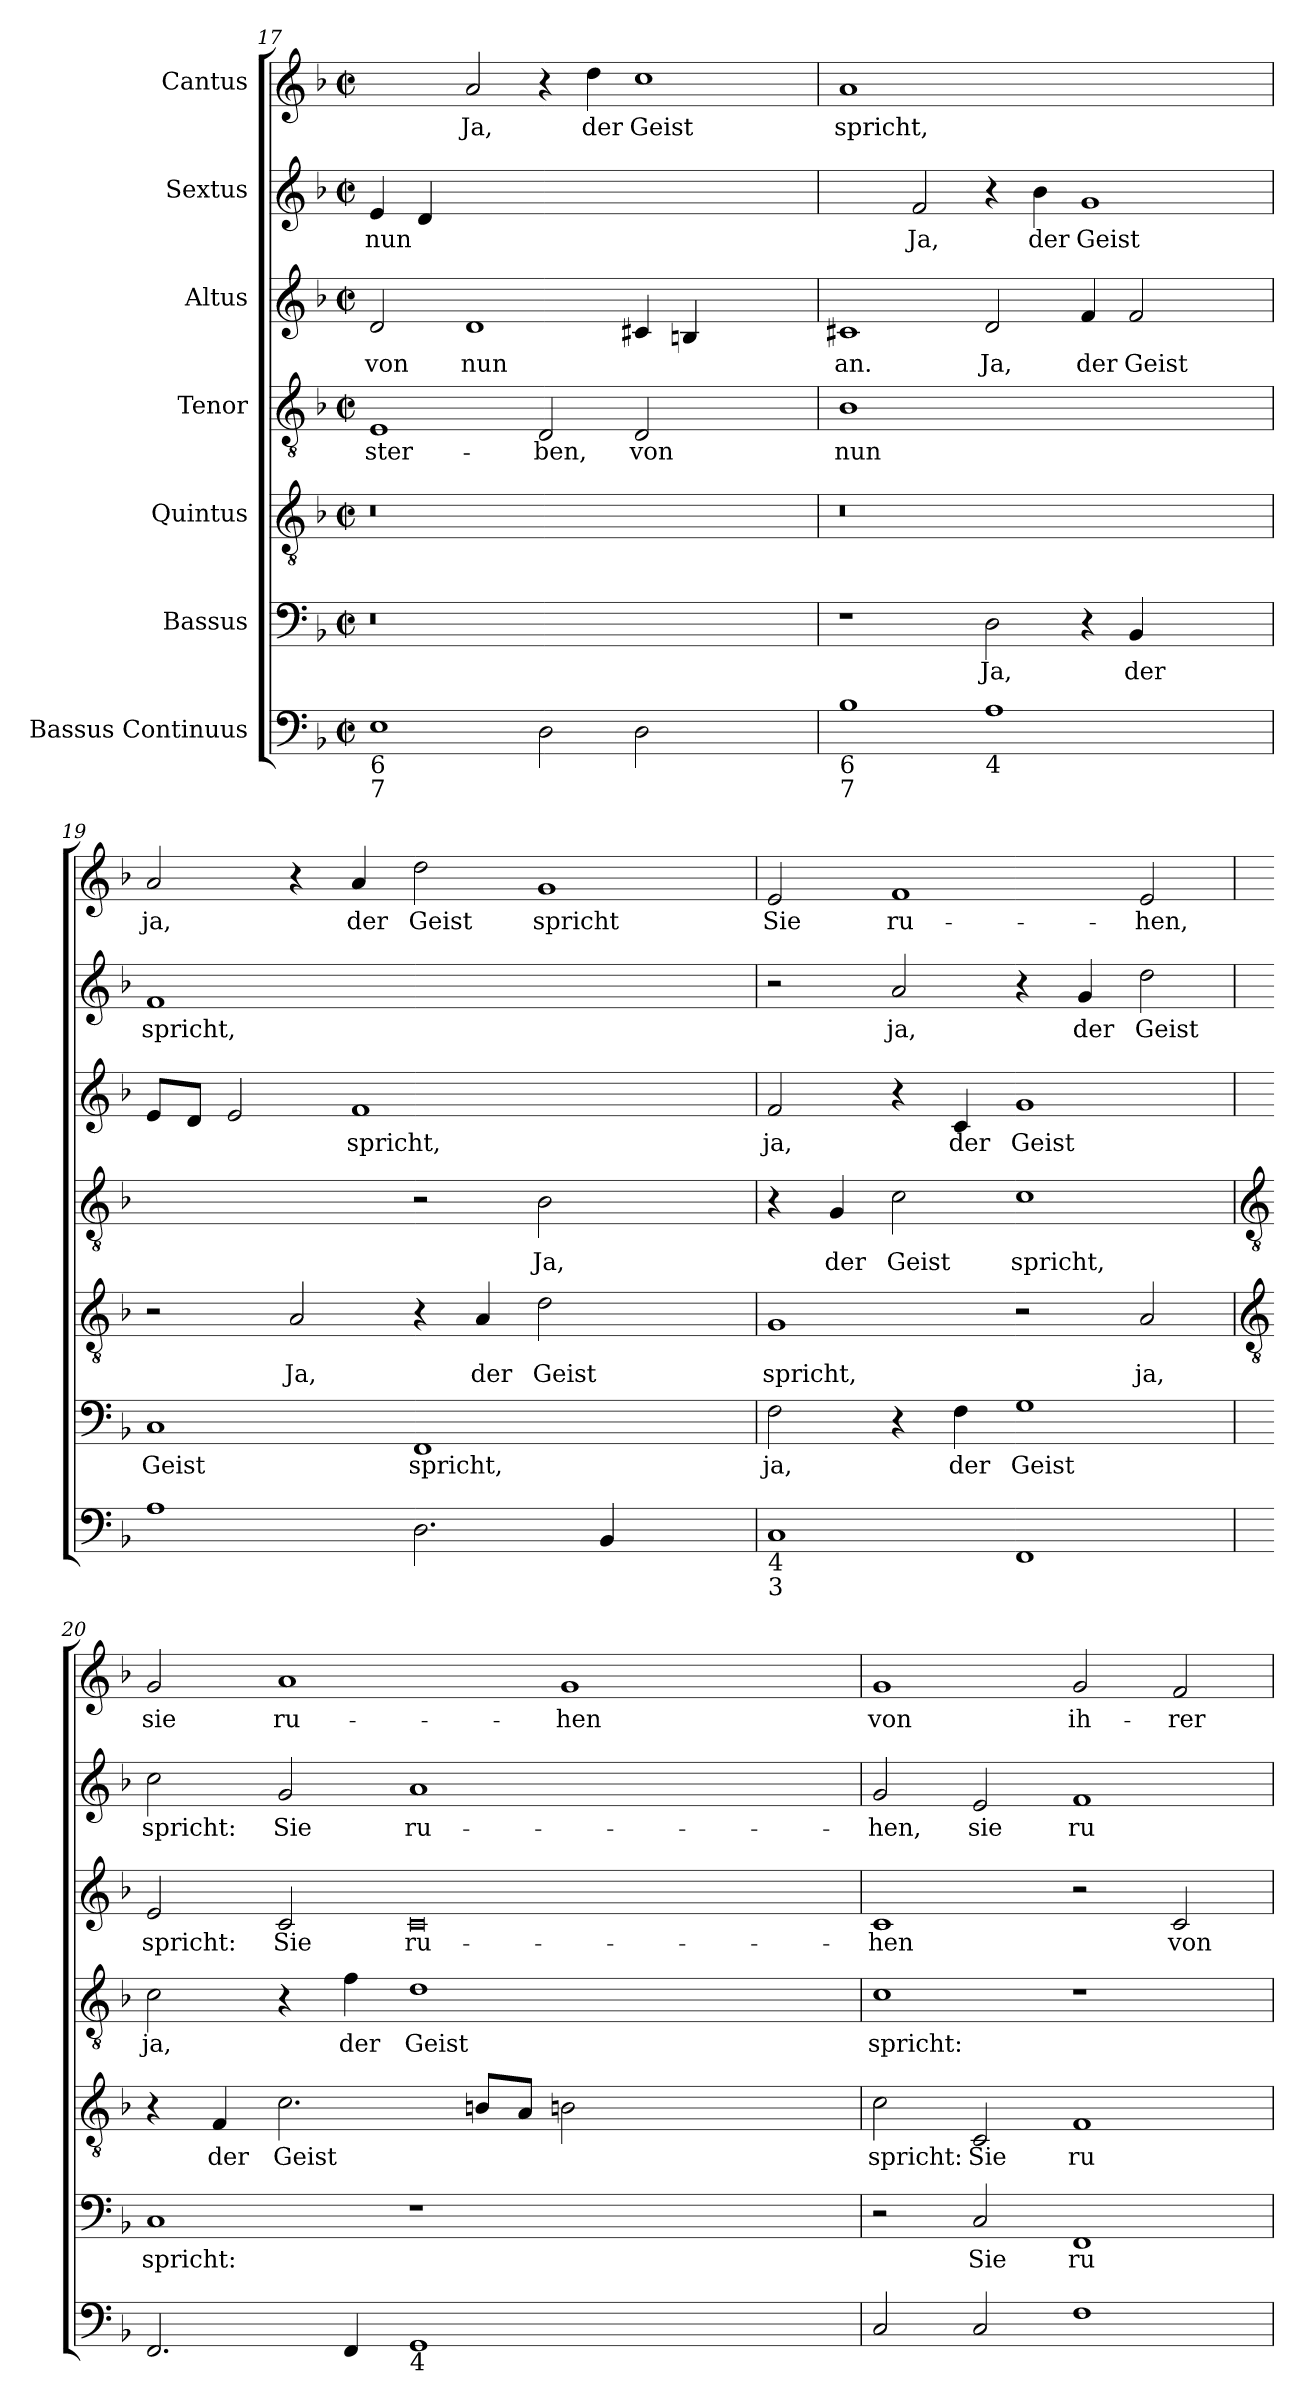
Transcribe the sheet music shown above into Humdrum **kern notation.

**kern	**kern	**text	**kern	**text	**kern	**text	**kern	**text	**kern	**text	**kern	**text
*part7	*part6	*part6	*part5	*part5	*part4	*part4	*part3	*part3	*part2	*part2	*part1	*part1
*staff7	*staff6	*staff6	*staff5	*staff5	*staff4	*staff4	*staff3	*staff3	*staff2	*staff2	*staff1	*staff1
*I"Bassus Continuus	*I"Bassus	*	*I"Quintus	*	*I"Tenor	*	*I"Altus	*	*I"Sextus	*	*I"Cantus	*
*clefF4	*clefF4	*	*clefGv2	*	*clefGv2	*	*clefG2	*	*clefG2	*	*clefG2	*
*k[b-]	*k[b-]	*	*k[b-]	*	*k[b-]	*	*k[b-]	*	*k[b-]	*	*k[b-]	*
*F:	*F:	*	*F:	*	*F:	*	*F:	*	*F:	*	*F:	*
*M4/2	*M4/2	*	*M4/2	*	*M4/2	*	*M4/2	*	*M4/2	*	*M4/2	*
*met(c|)	*met(c|)	*	*met(c|)	*	*met(c|)	*	*met(c|)	*	*met(c|)	*	*met(c|)	*
=17	=17	=17	=17	=17	=17	=17	=17	=17	=17	=17	=17	=17
!LO:TX:b:t=6	!	!	!	!	!	!	!	!	!	!	!	!
!LO:TX:b:t=7	!	!	!	!	!	!	!	!	!	!	!	!
!	!	!	!	!	!	!LO:LY:b	!	!LO:LY:b	!	!LO:LY:b	!	!
*	*	*	*	*	*	*	*	*	*	*	*^	*
1E	0r	.	0r	.	1E	ster-	2d	von	4e	nun	2ayy]	1ryy	.
.	.	.	.	.	.	.	.	.	4d	.	.	.	.
!	!	!	!	!	!	!	!	!LO:LY:b	!	!LO:LY:b	!	!	!LO:LY:b
.	.	.	.	.	.	.	1d	nun	[1eyy	an.	2a	.	Ja,
!	!	!	!	!	!	!LO:LY:b	!	!	!	!	!	!	!
2D	.	.	.	.	2D	-ben,	.	.	.	.	4r	2ryy	.
!	!	!	!	!	!	!	!	!	!	!	!	!	!LO:LY:b
.	.	.	.	.	.	.	.	.	.	.	4dd	.	der
!	!	!	!	!	!	!LO:LY:b	!	!	!	!	!	!	!LO:LY:b
2D	.	.	.	.	2D	von	4c#X	.	2eyy_	.	1cc	4ryy	Geist
.	.	.	.	.	.	.	4Bn	.	.	.	.	8ryy	.
.	.	.	.	.	.	.	.	.	.	.	.	8ryy	.
2ryy	2ryy	.	2ryy	.	2ryy	.	2ryy	.	2ryy	.	.	2ryy	.
=18	=18	=18	=18	=18	=18	=18	=18	=18	=18	=18	=18	=18	=18
!LO:TX:b:t=6	!	!	!	!	!	!	!	!	!	!	!	!	!
!LO:TX:b:t=7	!	!	!	!	!	!	!	!	!	!	!	!	!
!	!	!	!	!	!	!LO:LY:b	!	!LO:LY:b	!	!	!	!	!LO:LY:b
1B-	1r	.	0r	.	1B-	nun	1c#X	an.	2eyy]	.	1a	1.ryy	spricht,
!	!	!	!	!	!	!	!	!	!	!LO:LY:b	!	!	!
.	.	.	.	.	.	.	.	.	2f	Ja,	.	.	.
!LO:TX:b:t=4	!	!	!	!	!	!	!	!	!	!	!	!	!
!	!	!LO:LY:b	!	!	!	!LO:LY:b	!	!LO:LY:b	!	!	!	!	!
1A	2D	Ja,	.	.	[1Ayy	an.	2d	Ja,	4r	.	1.ryy	.	.
!	!	!	!	!	!	!	!	!	!	!LO:LY:b	!	!	!
.	.	.	.	.	.	.	.	.	4b-	der	.	.	.
!	!	!	!	!	!	!	!	!LO:LY:b	!	!LO:LY:b	!	!	!
.	4r	.	.	.	.	.	4f	der	1g	Geist	.	1ryy	.
!	!	!LO:LY:b	!	!	!	!	!	!LO:LY:b	!	!	!	!	!
.	4BB-	der	.	.	.	.	2f	Geist	.	.	.	.	.
2ryy	2ryy	.	2ryy	.	2ryy	.	.	.	.	.	.	.	.
.	.	.	.	.	.	.	4ryy	.	.	.	.	.	.
*	*	*	*	*	*	*	*	*	*	*	*v	*v	*
!!LO:LB:g=z
=19	=19	=19	=19	=19	=19	=19	=19	=19	=19	=19	=19	=19
!	!	!LO:LY:b	!	!	!	!	!	!	!	!LO:LY:b	!	!LO:LY:b
1A	1C	Geist	2r	.	2Ayy_	.	8eL	.	1f	spricht,	2a	ja,
.	.	.	.	.	.	.	8dJ	.	.	.	.	.
.	.	.	.	.	.	.	2e	.	.	.	.	.
!	!	!	!	!LO:LY:b	!	!	!	!	!	!	!	!
.	.	.	2A	Ja,	2Ayy]	.	.	.	.	.	4r	.
!	!	!	!	!	!	!	!	!LO:LY:b	!	!	!	!LO:LY:b
.	.	.	.	.	.	.	1f	spricht,	.	.	4a	der
!	!	!LO:LY:b	!	!	!	!	!	!	!	!	!	!LO:LY:b
2.D	1FF	spricht,	4r	.	2r	.	.	.	1.ryy	.	2dd	Geist
!	!	!	!	!LO:LY:b	!	!	!	!	!	!	!	!
.	.	.	4A	der	.	.	.	.	.	.	.	.
!	!	!	!	!LO:LY:b	!	!LO:LY:b	!	!	!	!	!	!LO:LY:b
.	.	.	2d	Geist	2B-	Ja,	.	.	.	.	1g	spricht
4BB-	.	.	.	.	.	.	2.ryy	.	.	.	.	.
2ryy	2ryy	.	2ryy	.	2ryy	.	.	.	.	.	.	.
!!LO:LB:g=z
=20A	=20A	=20A	=20A	=20A	=20A	=20A	=20A	=20A	=20A	=20A	=20A	=20A
!LO:TX:b:t=4	!	!	!	!	!	!	!	!	!	!	!	!
!LO:TX:b:t=3	!	!	!	!	!	!	!	!	!	!	!	!
!	!	!LO:LY:b	!	!LO:LY:b	!	!	!	!LO:LY:b	!	!	!	!LO:LY:b
1C	2F	ja,	1G	spricht,	4r	.	2f	ja,	2r	.	2e	Sie
!	!	!	!	!	!	!LO:LY:b	!	!	!	!	!	!
.	.	.	.	.	4G	der	.	.	.	.	.	.
!	!	!	!	!	!	!LO:LY:b	!	!	!	!LO:LY:b	!	!LO:LY:b
.	4r	.	.	.	2c	Geist	4r	.	2a	ja,	1f	ru-
!	!	!LO:LY:b	!	!	!	!	!	!LO:LY:b	!	!	!	!
.	4F	der	.	.	.	.	4c	der	.	.	.	.
!	!	!LO:LY:b	!	!	!	!LO:LY:b	!	!LO:LY:b	!	!	!	!
1FF	1G	Geist	2r	.	1c	spricht,	1g	Geist	4r	.	.	.
!	!	!	!	!	!	!	!	!	!	!LO:LY:b	!	!
.	.	.	.	.	.	.	.	.	4g	der	.	.
!	!	!	!	!LO:LY:b	!	!	!	!	!	!LO:LY:b	!	!LO:LY:b
.	.	.	2A	ja,	.	.	.	.	2dd	Geist	2e	-hen,
!!LO:LB:g=z
=20B	=20B	=20B	=20B	=20B	=20B	=20B	=20B	=20B	=20B	=20B	=20B	=20B
*	*	*	*clefGv2	*	*clefGv2	*	*	*	*	*	*	*
!	!	!LO:LY:b	!	!	!	!LO:LY:b	!	!LO:LY:b	!	!LO:LY:b	!	!LO:LY:b
2.FF	1C	spricht:	4r	.	2c	ja,	2e	spricht:	2cc	spricht:	2g	sie
!	!	!	!	!LO:LY:b	!	!	!	!	!	!	!	!
.	.	.	4F	der	.	.	.	.	.	.	.	.
!	!	!	!	!LO:LY:b	!	!	!	!LO:LY:b	!	!LO:LY:b	!	!LO:LY:b
.	.	.	2.c	Geist	4r	.	2c	Sie	2g	Sie	1a	ru-
!	!	!	!	!	!	!LO:LY:b	!	!	!	!	!	!
4FF	.	.	.	.	4f	der	.	.	.	.	.	.
!LO:TX:b:t=4	!	!	!	!	!	!	!	!	!	!	!	!
!	!	!	!	!	!	!LO:LY:b	!	!LO:LY:b	!	!LO:LY:b	!	!
1GG	1r	.	.	.	1d	Geist	0c	ru-	1a	ru-	.	.
.	.	.	8BnL	.	.	.	.	.	.	.	.	.
.	.	.	8AJ	.	.	.	.	.	.	.	.	.
!	!	!	!	!	!	!	!	!	!	!	!	!LO:LY:b
.	.	.	2Bn	.	.	.	.	.	.	.	1g	-hen
1ryy	1ryy	.	1ryy	.	1ryy	.	.	.	1ryy	.	.	.
.	.	.	.	.	.	.	.	.	.	.	2ryy	.
=22A	=22A	=22A	=22A	=22A	=22A	=22A	=22A	=22A	=22A	=22A	=22A	=22A
!	!	!	!	!LO:LY:b	!	!LO:LY:b	!	!LO:LY:b	!	!LO:LY:b	!	!LO:LY:b
2C	2r	.	2c	spricht:	1c	spricht:	1c	-hen	2g	-hen,	1g	von
!	!	!LO:LY:b	!	!LO:LY:b	!	!	!	!	!	!LO:LY:b	!	!
2C	2C	Sie	2C	Sie	.	.	.	.	2e	sie	.	.
!	!	!LO:LY:b	!	!LO:LY:b	!	!	!	!	!	!LO:LY:b	!	!LO:LY:b
1F	1FF	ru-	1F	ru-	1r	.	2r	.	1f	ru-	2g	ih-
!	!	!	!	!	!	!	!	!LO:LY:b	!	!	!	!LO:LY:b
.	.	.	.	.	.	.	2c	von	.	.	2f	-rer
=	=	=	=	=	=	=	=	=	=	=	=	=
*-	*-	*-	*-	*-	*-	*-	*-	*-	*-	*-	*-	*-
